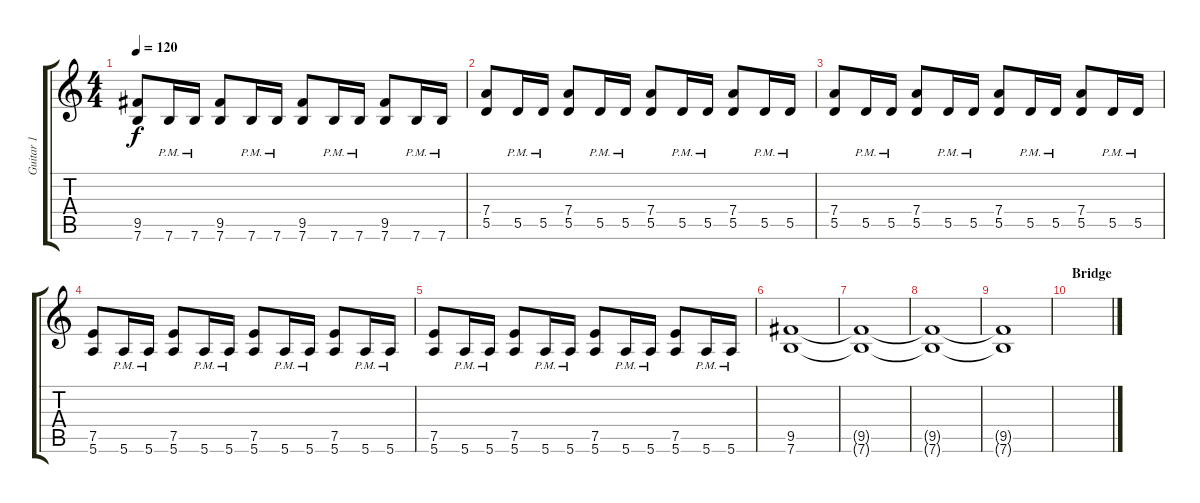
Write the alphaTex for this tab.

\track ("Guitar 1" "Guitar 1") {instrument overdrivenguitar}
\staff {score tabs}
\tuning (E4 B3 G3 D3 A2 E2) {hide}
\ts (4 4)
\tempo 120
\clef g2
\ks c
(9.5 7.6).8{dy f volume 11} 7.6{pm}.16 7.6{pm}.16 (9.5 7.6).8 7.6{pm}.16 7.6{pm}.16 (9.5 7.6).8 7.6{pm}.16 7.6{pm}.16 (9.5 7.6).8 7.6{pm}.16 7.6{pm}.16 |
(7.4 5.5).8{volume 10} 5.5{pm}.16 5.5{pm}.16 (7.4 5.5).8 5.5{pm}.16 5.5{pm}.16 (7.4 5.5).8 5.5{pm}.16 5.5{pm}.16 (7.4 5.5).8 5.5{pm}.16 5.5{pm}.16 |
(7.4 5.5).8{volume 10} 5.5{pm}.16 5.5{pm}.16 (7.4 5.5).8 5.5{pm}.16 5.5{pm}.16 (7.4 5.5).8 5.5{pm}.16 5.5{pm}.16 (7.4 5.5).8 5.5{pm}.16 5.5{pm}.16 |
(7.5 5.6).8{volume 10} 5.6{pm}.16 5.6{pm}.16 (7.5 5.6).8 5.6{pm}.16 5.6{pm}.16 (7.5 5.6).8 5.6{pm}.16 5.6{pm}.16 (7.5 5.6).8 5.6{pm}.16 5.6{pm}.16 |
(7.5 5.6).8{volume 10} 5.6{pm}.16 5.6{pm}.16 (7.5 5.6).8 5.6{pm}.16 5.6{pm}.16 (7.5 5.6).8 5.6{pm}.16 5.6{pm}.16 (7.5 5.6).8 5.6{pm}.16 5.6{pm}.16 |
(9.5 7.6).1 |
(9.5{t} 7.6{t}).1 |
(9.5{t} 7.6{t}).1 |
(9.5{t} 7.6{t}).1 |
\section ("" "Bridge")
